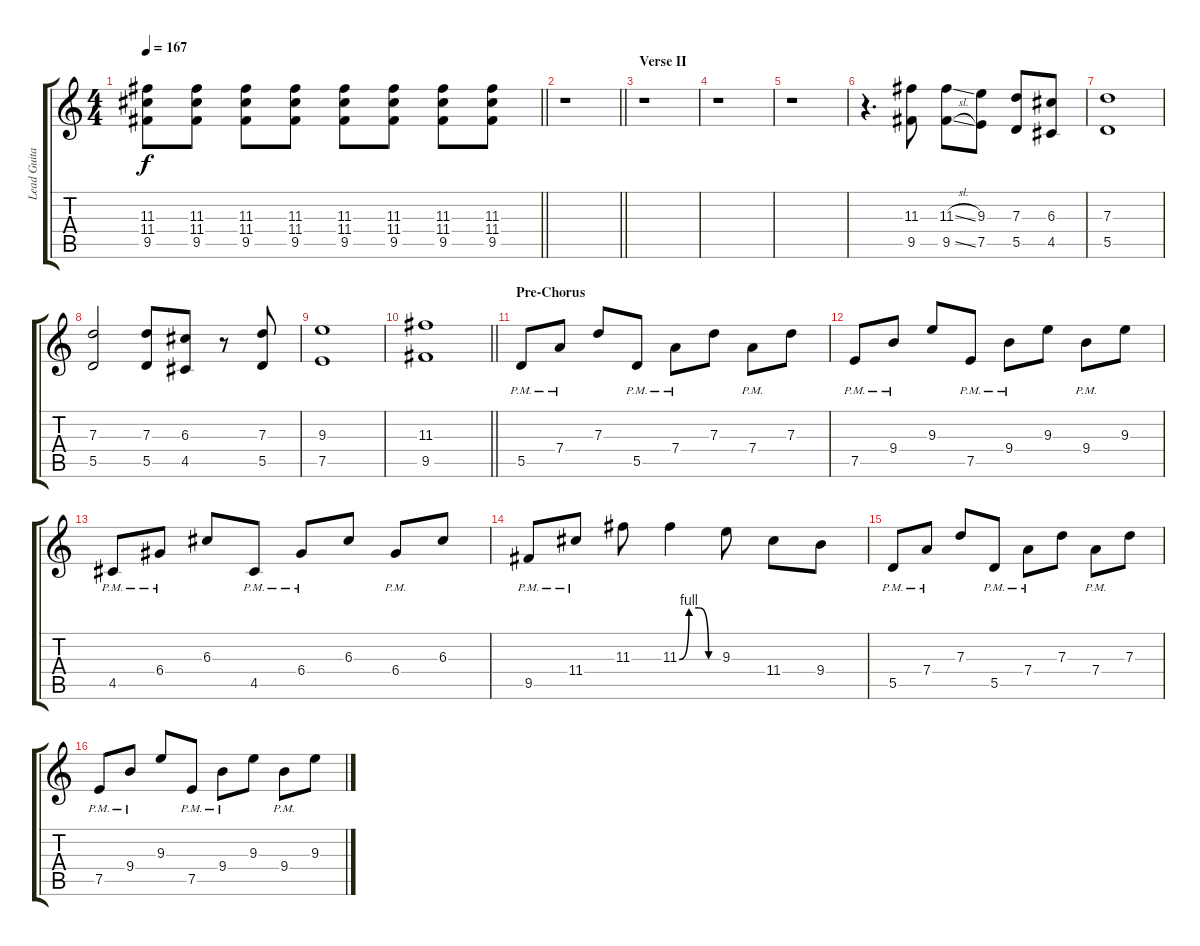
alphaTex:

\track ("Lead Guitar" "Lead Guita") {instrument overdrivenguitar}
\staff {score tabs}
\tuning (E4 B3 G3 D3 A2 E2) {hide}
\ts (4 4)
\tempo 167
\clef g2
\barLineRight lightlight
\ks c
(11.3 11.4 9.5).8{dy f} (11.3 11.4 9.5).8 (11.3 11.4 9.5).8 (11.3 11.4 9.5).8 (11.3 11.4 9.5).8 (11.3 11.4 9.5).8 (11.3 11.4 9.5).8 (11.3 11.4 9.5).8 |
\barLineRight lightlight
r.1 |
\section ("" "Verse II")
r.1 |
r.1 |
r.1 |
r.4{d} (11.3 9.5).8 (11.3{sl} 9.5{sl}).8 (9.3 7.5).8 (7.3 5.5).8 (6.3 4.5).8 |
(7.3 5.5).1 |
(7.3 5.5).2 (7.3 5.5).8 (6.3 4.5).8 r.8 (7.3 5.5).8 |
(9.3 7.5).1 |
\barLineRight lightlight
(11.3 9.5).1 |
\section ("" "Pre-Chorus")
5.5{pm}.8 7.4{pm}.8 7.3.8 5.5{pm}.8 7.4{pm}.8 7.3.8 7.4{pm}.8 7.3.8 |
7.5{pm}.8 9.4{pm}.8 9.3.8 7.5{pm}.8 9.4{pm}.8 9.3.8 9.4{pm}.8 9.3.8 |
4.5{pm}.8 6.4{pm}.8 6.3.8 4.5{pm}.8 6.4{pm}.8 6.3.8 6.4{pm}.8 6.3.8 |
9.5{pm}.8 11.4{pm}.8 11.3.8 11.3{be (custom 0 0 15 4 30 4 45 0 60 0)}.4 9.3.8 11.4.8 9.4.8 |
5.5{pm}.8 7.4{pm}.8 7.3.8 5.5{pm}.8 7.4{pm}.8 7.3.8 7.4{pm}.8 7.3.8 |
7.5{pm}.8 9.4{pm}.8 9.3.8 7.5{pm}.8 9.4{pm}.8 9.3.8 9.4{pm}.8 9.3.8
